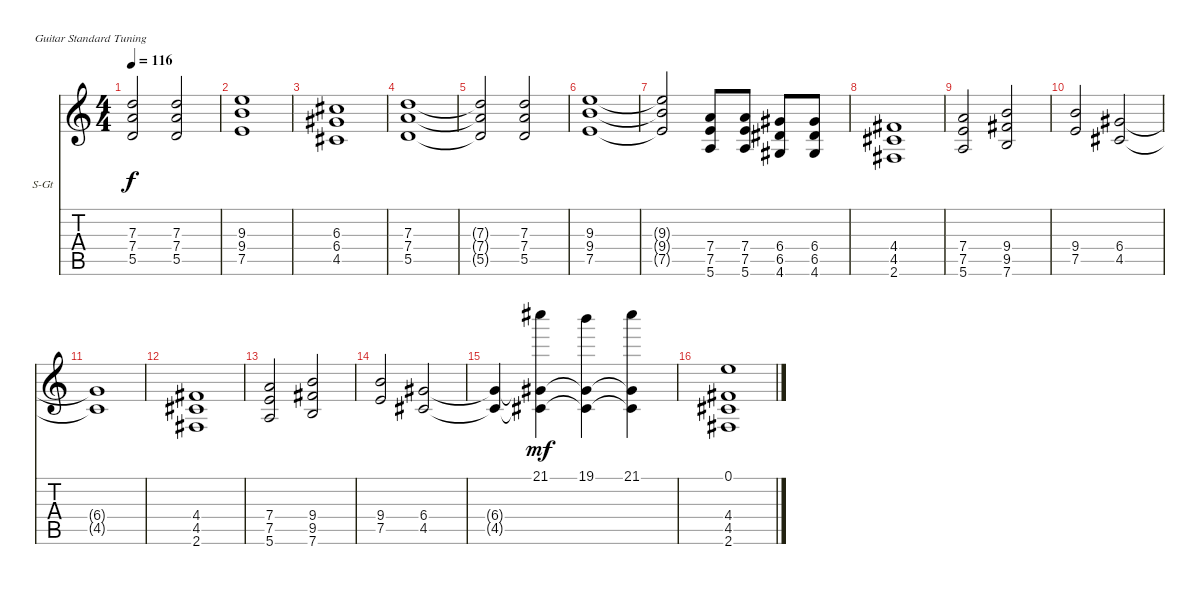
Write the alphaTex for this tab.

\bracketExtendMode nobrackets
\firstSystemTrackNameOrientation horizontal
\otherSystemsTrackNameOrientation horizontal
\track ("middle strings" "S-Gt") {instrument stringensemble1}
\staff {score tabs}
\tuning (E4 B3 G3 D3 A2 E2)
\displaytranspose 12
\ts (4 4)
\tempo 116
\clef g2
\ks c
(7.3{t} 7.4{t} 5.5{t}).2{dy f} (7.3 7.4 5.5).2 |
(9.3 9.4 7.5).1 |
(6.3 6.4 4.5).1 |
(7.3 7.4 5.5).1 |
(7.3{t} 7.4{t} 5.5{t}).2 (7.3 7.4 5.5).2 |
(9.3 9.4 7.5).1 |
(9.3{t} 9.4{t} 7.5{t}).2 (7.4 7.5 5.6).8 (7.4 7.5 5.6).8 (6.4 6.5 4.6).8 (6.4 6.5 4.6).8 |
(4.4 4.5 2.6).1 |
(7.4 7.5 5.6).2 (9.4 9.5 7.6).2 |
(9.4 7.5).2 (6.4 4.5).2 |
(6.4{t} 4.5{t}).1 |
(4.4 4.5 2.6).1 |
(7.4 7.5 5.6).2 (9.4 9.5 7.6).2 |
(9.4 7.5).2 (6.4 4.5).2 |
(6.4{t} 4.5{t}).4 (21.1 6.4{t} 4.5{t}).4{dy mf} (19.1 6.4{t} 4.5{t}).4 (21.1 6.4{t} 4.5{t}).4 |
(0.1 4.4 4.5 2.6).1
